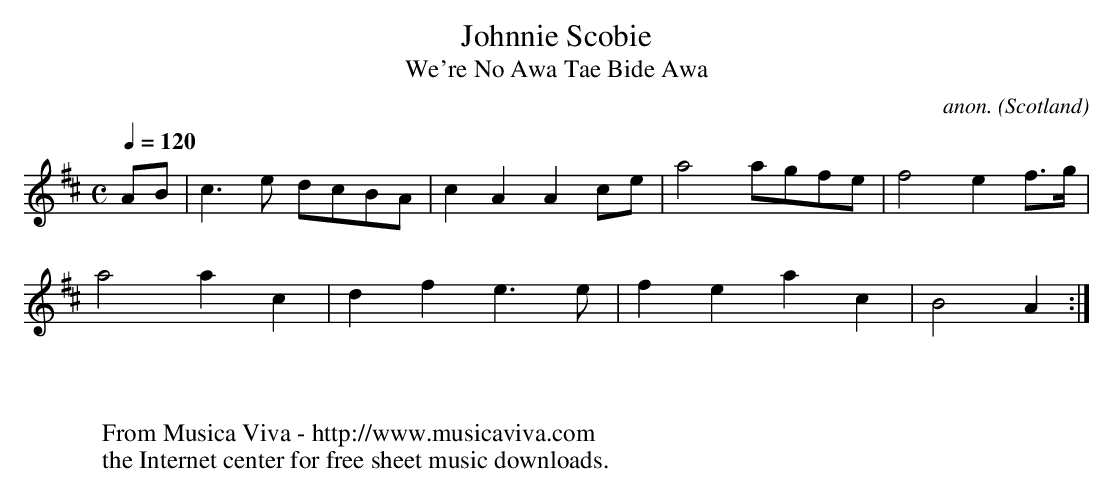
X:1
T:Johnnie Scobie
T:We're No Awa Tae Bide Awa
C:anon.
O:Scotland
M:C
L:1/8
Q:1/4=120
K:Amix
AB|c3e dcBA|c2A2 A2ce|a4 agfe|f4 e2f>g|
a4 a2c2|d2f2 e3e|f2e2 a2c2|B4 A2:|
W:
W:
W:  From Musica Viva - http://www.musicaviva.com
W:  the Internet center for free sheet music downloads.
